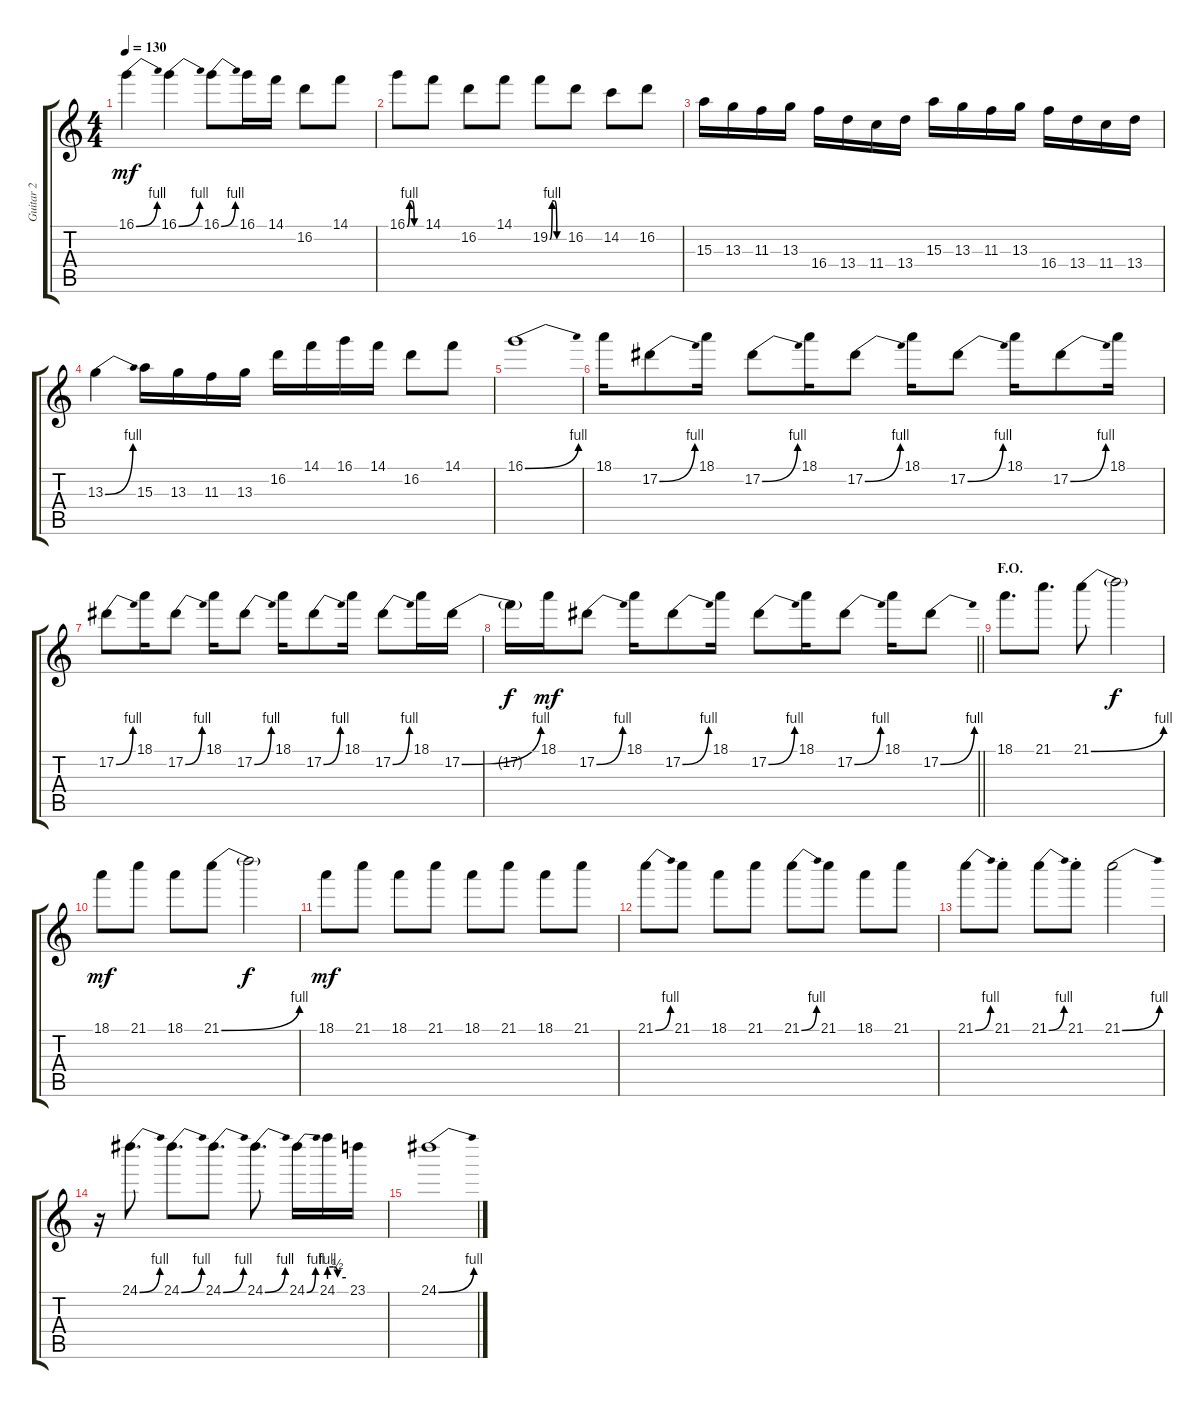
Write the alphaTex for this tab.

\track ("Guitar 2" "Guitar 2") {instrument distortionguitar}
\staff {score tabs}
\tuning (Eb4 Bb3 Gb3 Db3 Ab2 Eb2) {hide}
\ts (4 4)
\tempo 130
\clef g2
\ks c
16.1{be (bend 0 0 60 4)}.4{dy mf} 16.1{be (bend 0 0 60 4)}.4 16.1{be (bend 0 0 60 4)}.8 16.1.16 14.1.16 16.2.8 14.1.8 |
16.1{be (custom 0 0 10 4 20 4 30 0 60 0)}.8 14.1.8 16.2.8 14.1.8 19.2{be (custom 0 0 10 4 20 4 30 0 60 0)}.8 16.2.8 14.2.8 16.2.8 |
15.3.16 13.3.16 11.3.16 13.3.16 16.4.16 13.4.16 11.4.16 13.4.16 15.3.16 13.3.16 11.3.16 13.3.16 16.4.16 13.4.16 11.4.16 13.4.16 |
13.3{be (bend 0 0 60 4)}.4 15.3.16 13.3.16 11.3.16 13.3.16 16.2.16 14.1.16 16.1.16 14.1.16 16.2.8 14.1.8 |
16.1{be (bend 0 0 60 4)}.1 |
18.1.16 17.2{be (bend 0 0 60 4)}.8 18.1.16 17.2{be (bend 0 0 60 4)}.8 18.1.16 17.2{be (bend 0 0 60 4)}.8 18.1.16 17.2{be (bend 0 0 60 4)}.8 18.1.16 17.2{be (bend 0 0 60 4)}.8 18.1.16 |
17.2{be (bend 0 0 60 4)}.8 18.1.16 17.2{be (bend 0 0 60 4)}.8 18.1.16 17.2{be (bend 0 0 60 4)}.8 18.1.16 17.2{be (bend 0 0 60 4)}.8 18.1.16 17.2{be (bend 0 0 60 4)}.8 18.1.16 17.2{be (bend 0 0 60 4)}.16 |
\barLineRight lightlight
17.2{t}.16{dy f} 18.1.16{dy mf} 17.2{be (bend 0 0 60 4)}.8 18.1.16 17.2{be (bend 0 0 60 4)}.8 18.1.16 17.2{be (bend 0 0 60 4)}.8 18.1.16 17.2{be (bend 0 0 60 4)}.8 18.1.16 17.2{be (bend 0 0 60 4)}.8 |
\section ("" "F.O.")
18.1.8{d volume 4} 21.1.8{d} 21.1{be (bend 0 0 60 4)}.8 21.1{t}.2{dy f} |
18.1.8{dy mf} 21.1.8 18.1.8 21.1{be (bend 0 0 60 4)}.8 21.1{t}.2{dy f} |
18.1.8{dy mf} 21.1.8 18.1.8 21.1.8 18.1.8 21.1.8 18.1.8 21.1.8 |
21.1{be (bend 0 0 60 4)}.8 21.1.8 18.1.8 21.1.8 21.1{be (bend 0 0 60 4)}.8 21.1.8 18.1.8 21.1.8 |
21.1{be (bend 0 0 60 4)}.8 21.1{st}.8 21.1{be (bend 0 0 60 4)}.8 21.1{st}.8 21.1{be (bend 0 0 60 4)}.2 |
r.16 24.1{be (bend 0 0 60 4)}.8{d} 24.1{be (bend 0 0 60 4)}.8{d} 24.1{be (bend 0 0 60 4)}.8{d} 24.1{be (bend 0 0 60 4)}.8{d} 24.1{be (bend 0 0 60 4)}.16 24.1{be (custom 0 4 15 4 30 2 60 2)}.16 23.1.16 |
24.1{be (bend 0 0 60 4)}.1
